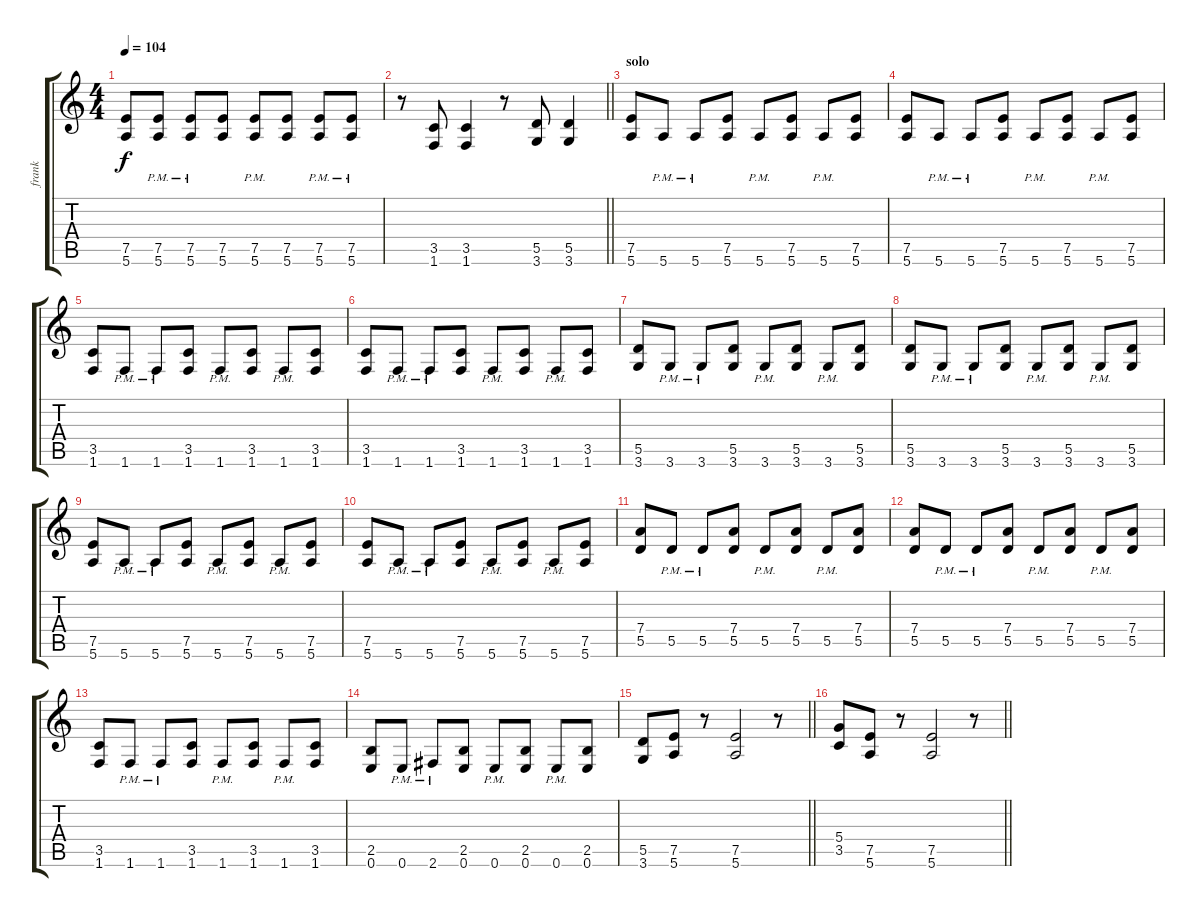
\track ("frank" "frank") {instrument overdrivenguitar}
\staff {score tabs}
\tuning (E4 B3 G3 D3 A2 E2) {hide}
\ts (4 4)
\tempo 104
\clef g2
\ks c
(7.5 5.6).8{dy f} (7.5{pm} 5.6{pm}).8 (7.5{pm} 5.6{pm}).8 (7.5 5.6).8 (7.5{pm} 5.6{pm}).8 (7.5 5.6).8 (7.5{pm} 5.6{pm}).8 (7.5{pm} 5.6{pm}).8 |
\barLineRight lightlight
r.8 (3.5 1.6).8 (3.5 1.6).4 r.8 (5.5 3.6).8 (5.5 3.6).4 |
\section ("" "solo")
(7.5 5.6).8 5.6{pm}.8 5.6{pm}.8 (7.5 5.6).8 5.6{pm}.8 (7.5 5.6).8 5.6{pm}.8 (7.5 5.6).8 |
(7.5 5.6).8 5.6{pm}.8 5.6{pm}.8 (7.5 5.6).8 5.6{pm}.8 (7.5 5.6).8 5.6{pm}.8 (7.5 5.6).8 |
(3.5 1.6).8 1.6{pm}.8 1.6{pm}.8 (3.5 1.6).8 1.6{pm}.8 (3.5 1.6).8 1.6{pm}.8 (3.5 1.6).8 |
(3.5 1.6).8 1.6{pm}.8 1.6{pm}.8 (3.5 1.6).8 1.6{pm}.8 (3.5 1.6).8 1.6{pm}.8 (3.5 1.6).8 |
(5.5 3.6).8 3.6{pm}.8 3.6{pm}.8 (5.5 3.6).8 3.6{pm}.8 (5.5 3.6).8 3.6{pm}.8 (5.5 3.6).8 |
(5.5 3.6).8 3.6{pm}.8 3.6{pm}.8 (5.5 3.6).8 3.6{pm}.8 (5.5 3.6).8 3.6{pm}.8 (5.5 3.6).8 |
(7.5 5.6).8 5.6{pm}.8 5.6{pm}.8 (7.5 5.6).8 5.6{pm}.8 (7.5 5.6).8 5.6{pm}.8 (7.5 5.6).8 |
(7.5 5.6).8 5.6{pm}.8 5.6{pm}.8 (7.5 5.6).8 5.6{pm}.8 (7.5 5.6).8 5.6{pm}.8 (7.5 5.6).8 |
(7.4 5.5).8 5.5{pm}.8 5.5{pm}.8 (7.4 5.5).8 5.5{pm}.8 (7.4 5.5).8 5.5{pm}.8 (7.4 5.5).8 |
(7.4 5.5).8 5.5{pm}.8 5.5{pm}.8 (7.4 5.5).8 5.5{pm}.8 (7.4 5.5).8 5.5{pm}.8 (7.4 5.5).8 |
(3.5 1.6).8 1.6{pm}.8 1.6{pm}.8 (3.5 1.6).8 1.6{pm}.8 (3.5 1.6).8 1.6{pm}.8 (3.5 1.6).8 |
(2.5 0.6).8 0.6{pm}.8 2.6{pm}.8 (2.5 0.6).8 0.6{pm}.8 (2.5 0.6).8 0.6{pm}.8 (2.5 0.6).8 |
\barLineRight lightlight
(5.5 3.6).8 (7.5 5.6).8 r.8 (7.5 5.6).2 r.8 |
\barLineRight lightlight
(5.4 3.5).8 (7.5 5.6).8 r.8 (7.5 5.6).2 r.8
